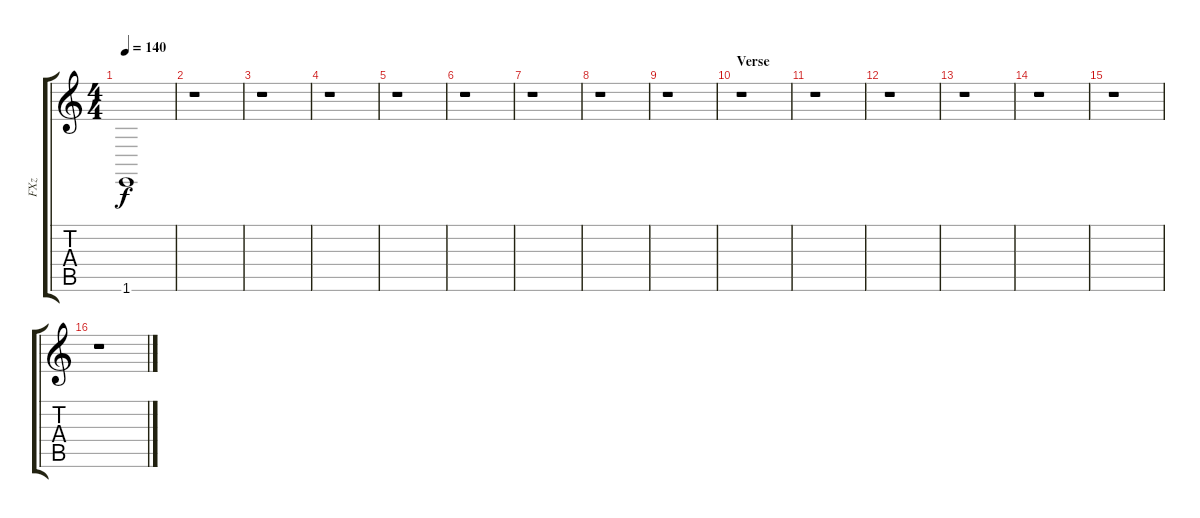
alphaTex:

\track ("FXz" "FXz") {instrument lead2sawtooth}
\staff {score tabs}
\tuning (Eb4 Bb3 Gb3 Db3 Ab2 Eb2) {hide}
\ts (4 4)
\tempo 140
\clef g2
\ks c
1.6{t}.1{dy f} |
r.1 |
r.1 |
r.1 |
r.1 |
r.1 |
r.1 |
r.1 |
r.1 |
\section ("" "Verse")
r.1 |
r.1 |
r.1 |
r.1 |
r.1 |
r.1 |
r.1
